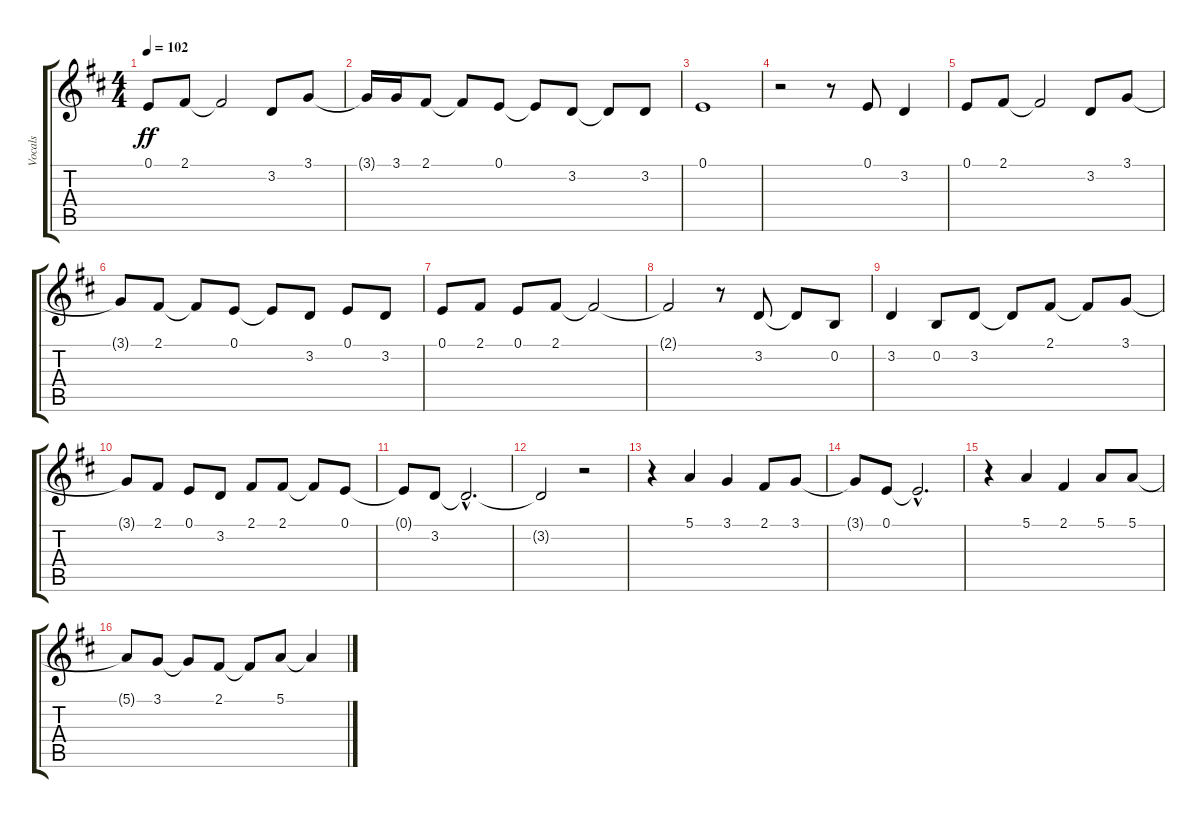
\track ("Vocals" "Vocals") {instrument ocarina}
\staff {score tabs}
\tuning (E4 B3 G3 D3 A2 E2) {hide}
\ts (4 4)
\tempo 102
\clef g2
\ks d
0.1.8{dy ff} 2.1.8 2.1{t}.2 3.2.8 3.1.8 |
3.1{t}.16 3.1.16 2.1.8 2.1{t}.8 0.1.8 0.1{t}.8 3.2.8 3.2{t}.8 3.2.8 |
0.1.1 |
r.2 r.8 0.1.8 3.2.4 |
0.1.8 2.1.8 2.1{t}.2 3.2.8 3.1.8 |
3.1{t}.8 2.1.8 2.1{t}.8 0.1.8 0.1{t}.8 3.2.8 0.1.8 3.2.8 |
0.1.8 2.1.8 0.1.8 2.1.8 2.1{t}.2 |
2.1{t}.2 r.8 3.2.8 3.2{t}.8 0.2.8 |
3.2.4 0.2.8 3.2.8 3.2{t}.8 2.1.8 2.1{t}.8 3.1.8 |
3.1{t}.8 2.1.8 0.1.8 3.2.8 2.1.8 2.1.8 2.1{t}.8 0.1.8 |
0.1{t}.8 3.2.8 3.2{hac t}.2{d} |
3.2{t}.2 r.2 |
r.4 5.1.4 3.1.4 2.1.8 3.1.8 |
3.1{t}.8 0.1.8 0.1{hac t}.2{d} |
r.4 5.1.4 2.1.4 5.1.8 5.1.8 |
5.1{t}.8 3.1.8 3.1{t}.8 2.1.8 2.1{t}.8 5.1.8 5.1{t}.4
